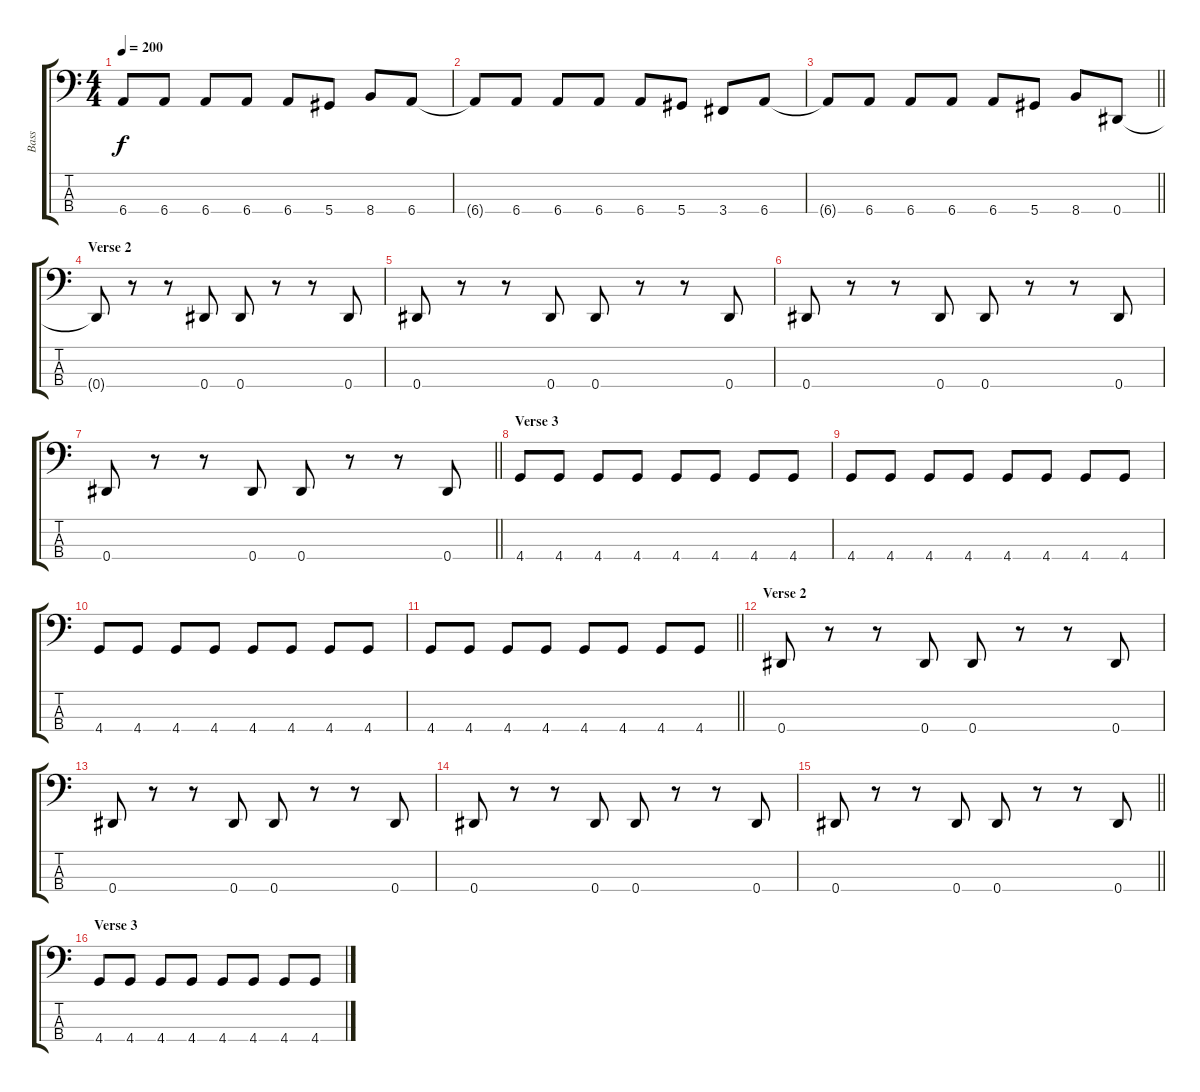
\track ("Bass" "Bass") {instrument electricbasspick}
\staff {score tabs}
\tuning (Gb2 Db2 Ab1 Eb1) {hide}
\ts (4 4)
\tempo 200
\clef f4
\ks c
6.4{t}.8{dy f} 6.4.8 6.4.8 6.4.8 6.4.8 5.4.8 8.4.8 6.4.8 |
6.4{t}.8 6.4.8 6.4.8 6.4.8 6.4.8 5.4.8 3.4.8 6.4.8 |
\barLineRight lightlight
6.4{t}.8 6.4.8 6.4.8 6.4.8 6.4.8 5.4.8 8.4.8 0.4.8 |
\section ("" "Verse 2")
0.4{t}.8 r.8 r.8 0.4.8 0.4.8 r.8 r.8 0.4.8 |
0.4.8 r.8 r.8 0.4.8 0.4.8 r.8 r.8 0.4.8 |
0.4.8 r.8 r.8 0.4.8 0.4.8 r.8 r.8 0.4.8 |
\barLineRight lightlight
0.4.8 r.8 r.8 0.4.8 0.4.8 r.8 r.8 0.4.8 |
\section ("" "Verse 3")
4.4.8 4.4.8 4.4.8 4.4.8 4.4.8 4.4.8 4.4.8 4.4.8 |
4.4.8 4.4.8 4.4.8 4.4.8 4.4.8 4.4.8 4.4.8 4.4.8 |
4.4.8 4.4.8 4.4.8 4.4.8 4.4.8 4.4.8 4.4.8 4.4.8 |
\barLineRight lightlight
4.4.8 4.4.8 4.4.8 4.4.8 4.4.8 4.4.8 4.4.8 4.4.8 |
\section ("" "Verse 2")
0.4.8 r.8 r.8 0.4.8 0.4.8 r.8 r.8 0.4.8 |
0.4.8 r.8 r.8 0.4.8 0.4.8 r.8 r.8 0.4.8 |
0.4.8 r.8 r.8 0.4.8 0.4.8 r.8 r.8 0.4.8 |
\barLineRight lightlight
0.4.8 r.8 r.8 0.4.8 0.4.8 r.8 r.8 0.4.8 |
\section ("" "Verse 3")
4.4.8 4.4.8 4.4.8 4.4.8 4.4.8 4.4.8 4.4.8 4.4.8
